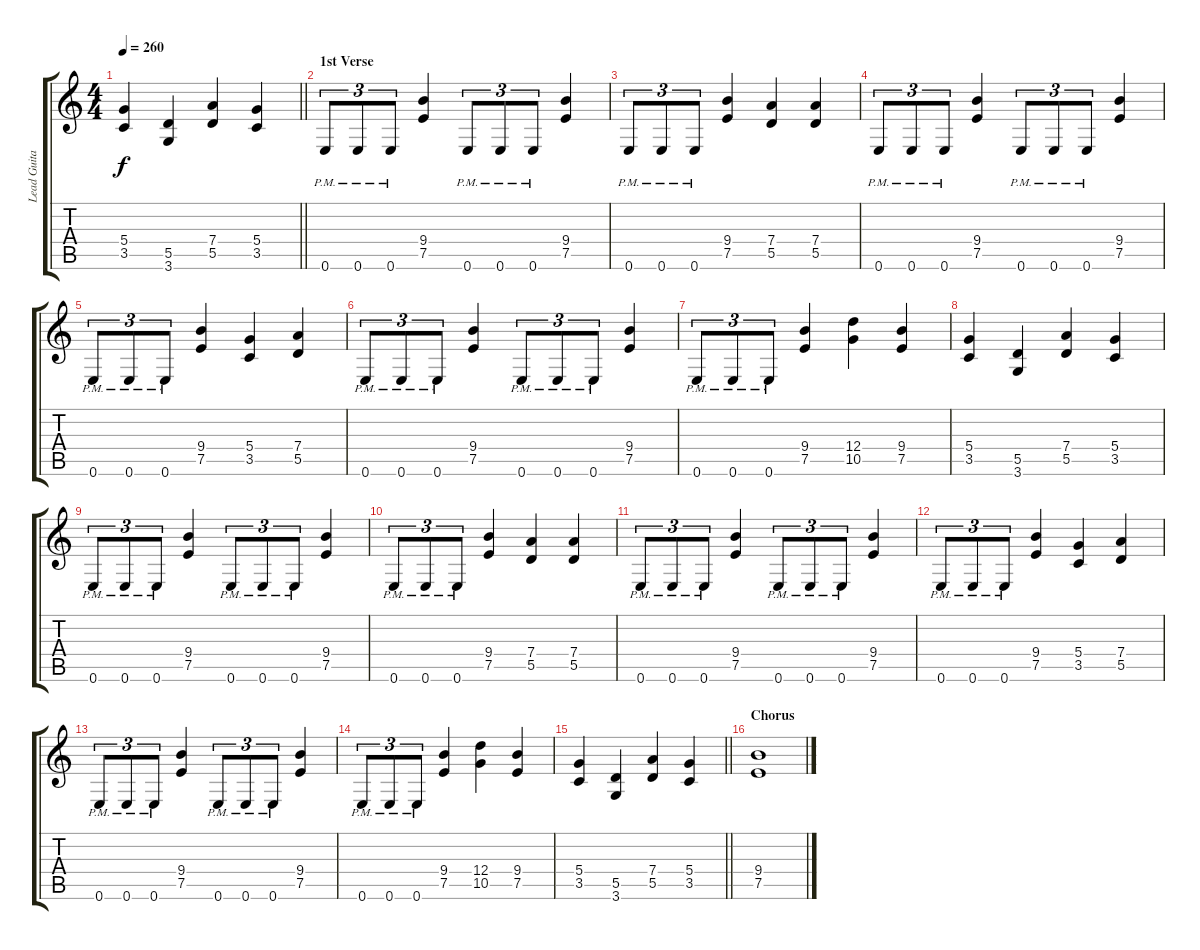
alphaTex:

\track ("Lead Guitar (Chris Poland)" "Lead Guita") {instrument distortionguitar}
\staff {score tabs}
\tuning (E4 B3 G3 D3 A2 E2) {hide}
\ts (4 4)
\tempo 260
\clef g2
\barLineRight lightlight
\ks c
(5.4 3.5).4{dy f} (5.5 3.6).4 (7.4 5.5).4 (5.4 3.5).4 |
\section ("" "1st Verse")
0.6{pm}.8{tu (3 2)} 0.6{pm}.8{tu (3 2)} 0.6{pm}.8{tu (3 2)} (9.4 7.5).4 0.6{pm}.8{tu (3 2)} 0.6{pm}.8{tu (3 2)} 0.6{pm}.8{tu (3 2)} (9.4 7.5).4 |
0.6{pm}.8{tu (3 2)} 0.6{pm}.8{tu (3 2)} 0.6{pm}.8{tu (3 2)} (9.4 7.5).4 (7.4 5.5).4 (7.4 5.5).4 |
0.6{pm}.8{tu (3 2)} 0.6{pm}.8{tu (3 2)} 0.6{pm}.8{tu (3 2)} (9.4 7.5).4 0.6{pm}.8{tu (3 2)} 0.6{pm}.8{tu (3 2)} 0.6{pm}.8{tu (3 2)} (9.4 7.5).4 |
0.6{pm}.8{tu (3 2)} 0.6{pm}.8{tu (3 2)} 0.6{pm}.8{tu (3 2)} (9.4 7.5).4 (5.4 3.5).4 (7.4 5.5).4 |
0.6{pm}.8{tu (3 2)} 0.6{pm}.8{tu (3 2)} 0.6{pm}.8{tu (3 2)} (9.4 7.5).4 0.6{pm}.8{tu (3 2)} 0.6{pm}.8{tu (3 2)} 0.6{pm}.8{tu (3 2)} (9.4 7.5).4 |
0.6{pm}.8{tu (3 2)} 0.6{pm}.8{tu (3 2)} 0.6{pm}.8{tu (3 2)} (9.4 7.5).4 (12.4 10.5).4 (9.4 7.5).4 |
(5.4 3.5).4 (5.5 3.6).4 (7.4 5.5).4 (5.4 3.5).4 |
0.6{pm}.8{tu (3 2)} 0.6{pm}.8{tu (3 2)} 0.6{pm}.8{tu (3 2)} (9.4 7.5).4 0.6{pm}.8{tu (3 2)} 0.6{pm}.8{tu (3 2)} 0.6{pm}.8{tu (3 2)} (9.4 7.5).4 |
0.6{pm}.8{tu (3 2)} 0.6{pm}.8{tu (3 2)} 0.6{pm}.8{tu (3 2)} (9.4 7.5).4 (7.4 5.5).4 (7.4 5.5).4 |
0.6{pm}.8{tu (3 2)} 0.6{pm}.8{tu (3 2)} 0.6{pm}.8{tu (3 2)} (9.4 7.5).4 0.6{pm}.8{tu (3 2)} 0.6{pm}.8{tu (3 2)} 0.6{pm}.8{tu (3 2)} (9.4 7.5).4 |
0.6{pm}.8{tu (3 2)} 0.6{pm}.8{tu (3 2)} 0.6{pm}.8{tu (3 2)} (9.4 7.5).4 (5.4 3.5).4 (7.4 5.5).4 |
0.6{pm}.8{tu (3 2)} 0.6{pm}.8{tu (3 2)} 0.6{pm}.8{tu (3 2)} (9.4 7.5).4 0.6{pm}.8{tu (3 2)} 0.6{pm}.8{tu (3 2)} 0.6{pm}.8{tu (3 2)} (9.4 7.5).4 |
0.6{pm}.8{tu (3 2)} 0.6{pm}.8{tu (3 2)} 0.6{pm}.8{tu (3 2)} (9.4 7.5).4 (12.4 10.5).4 (9.4 7.5).4 |
\barLineRight lightlight
(5.4 3.5).4 (5.5 3.6).4 (7.4 5.5).4 (5.4 3.5).4 |
\section ("" "Chorus")
(9.4 7.5).1
